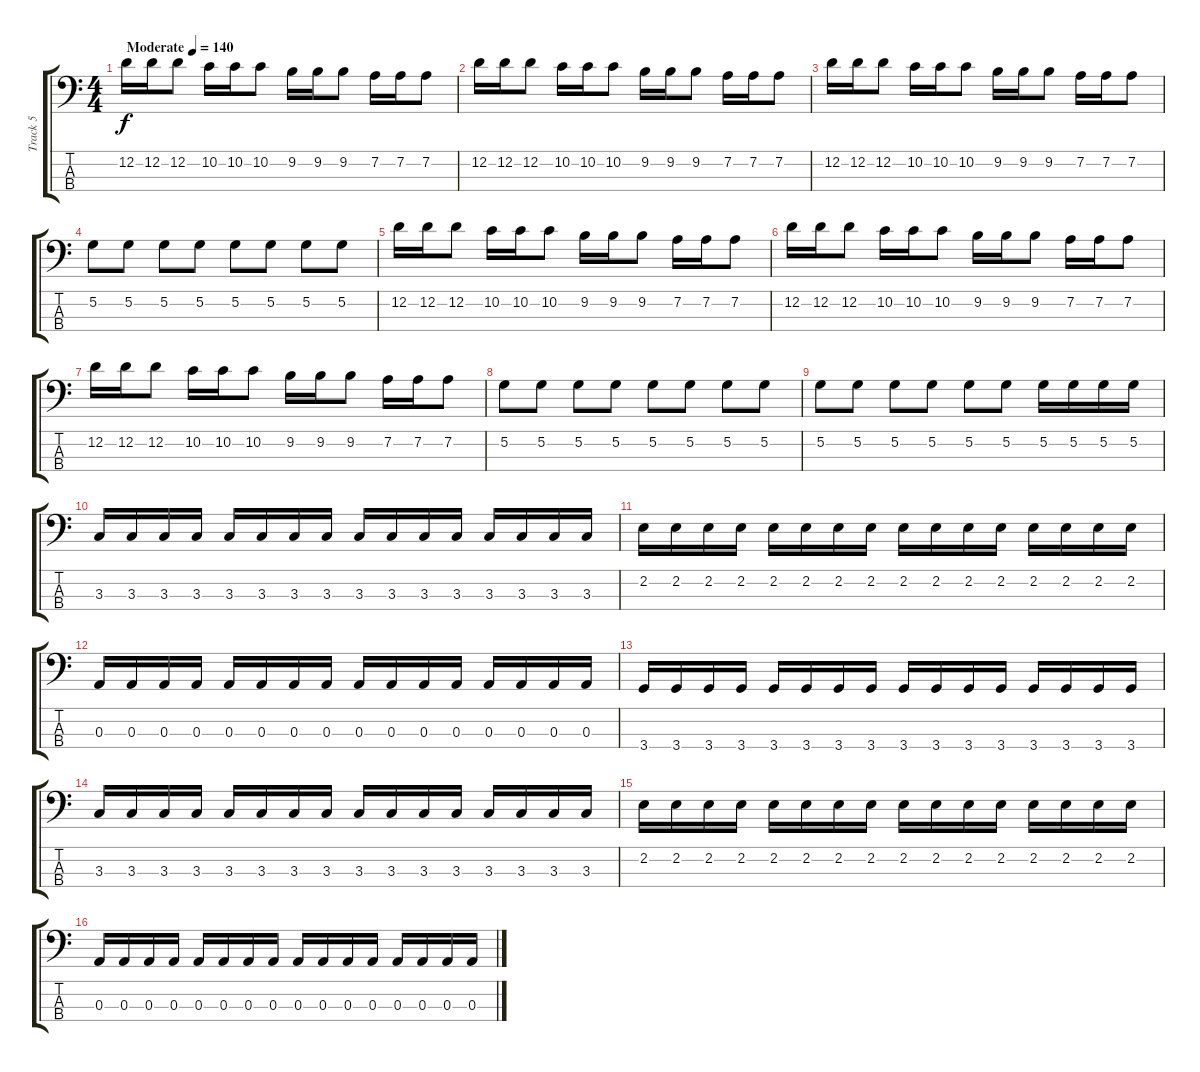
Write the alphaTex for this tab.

\track ("Track 5" "Track 5") {instrument electricbassfinger}
\staff {score tabs}
\tuning (G2 D2 A1 E1) {hide}
\ts (4 4)
\tempo (140 "Moderate")
\clef f4
\ks c
12.2.16{dy f instrument electricbassfinger} 12.2.16 12.2.8 10.2.16 10.2.16 10.2.8 9.2.16 9.2.16 9.2.8 7.2.16 7.2.16 7.2.8 |
12.2.16 12.2.16 12.2.8 10.2.16 10.2.16 10.2.8 9.2.16 9.2.16 9.2.8 7.2.16 7.2.16 7.2.8 |
12.2.16 12.2.16 12.2.8 10.2.16 10.2.16 10.2.8 9.2.16 9.2.16 9.2.8 7.2.16 7.2.16 7.2.8 |
5.2.8 5.2.8 5.2.8 5.2.8 5.2.8 5.2.8 5.2.8 5.2.8 |
12.2.16 12.2.16 12.2.8 10.2.16 10.2.16 10.2.8 9.2.16 9.2.16 9.2.8 7.2.16 7.2.16 7.2.8 |
12.2.16 12.2.16 12.2.8 10.2.16 10.2.16 10.2.8 9.2.16 9.2.16 9.2.8 7.2.16 7.2.16 7.2.8 |
12.2.16 12.2.16 12.2.8 10.2.16 10.2.16 10.2.8 9.2.16 9.2.16 9.2.8 7.2.16 7.2.16 7.2.8 |
5.2.8 5.2.8 5.2.8 5.2.8 5.2.8 5.2.8 5.2.8 5.2.8 |
5.2.8 5.2.8 5.2.8 5.2.8 5.2.8 5.2.8 5.2.16 5.2.16 5.2.16 5.2.16 |
3.3.16 3.3.16 3.3.16 3.3.16 3.3.16 3.3.16 3.3.16 3.3.16 3.3.16 3.3.16 3.3.16 3.3.16 3.3.16 3.3.16 3.3.16 3.3.16 |
2.2.16 2.2.16 2.2.16 2.2.16 2.2.16 2.2.16 2.2.16 2.2.16 2.2.16 2.2.16 2.2.16 2.2.16 2.2.16 2.2.16 2.2.16 2.2.16 |
0.3.16 0.3.16 0.3.16 0.3.16 0.3.16 0.3.16 0.3.16 0.3.16 0.3.16 0.3.16 0.3.16 0.3.16 0.3.16 0.3.16 0.3.16 0.3.16 |
3.4.16 3.4.16 3.4.16 3.4.16 3.4.16 3.4.16 3.4.16 3.4.16 3.4.16 3.4.16 3.4.16 3.4.16 3.4.16 3.4.16 3.4.16 3.4.16 |
3.3.16 3.3.16 3.3.16 3.3.16 3.3.16 3.3.16 3.3.16 3.3.16 3.3.16 3.3.16 3.3.16 3.3.16 3.3.16 3.3.16 3.3.16 3.3.16 |
2.2.16 2.2.16 2.2.16 2.2.16 2.2.16 2.2.16 2.2.16 2.2.16 2.2.16 2.2.16 2.2.16 2.2.16 2.2.16 2.2.16 2.2.16 2.2.16 |
0.3.16 0.3.16 0.3.16 0.3.16 0.3.16 0.3.16 0.3.16 0.3.16 0.3.16 0.3.16 0.3.16 0.3.16 0.3.16 0.3.16 0.3.16 0.3.16
